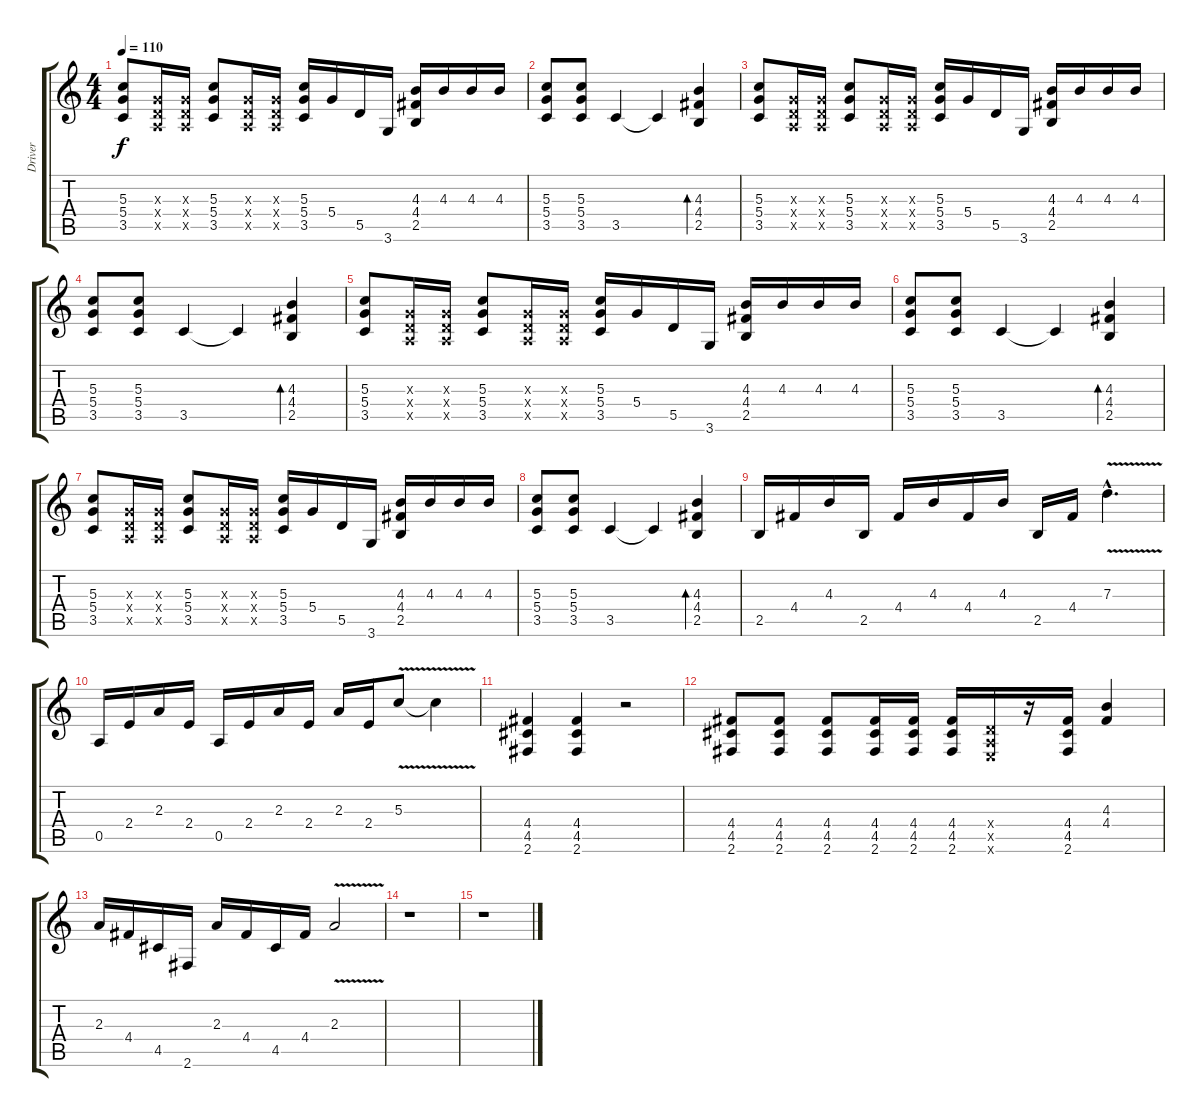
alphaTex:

\track ("Driver" "Driver") {instrument distortionguitar}
\staff {score tabs}
\tuning (E4 B3 G3 D3 A2 E2) {hide}
\ts (4 4)
\tempo 110
\clef g2
\ks c
(5.3 5.4 3.5).8{dy f} (0.3{x} 0.4{x} 0.5{x}).16 (0.3{x} 0.4{x} 0.5{x}).16 (5.3 5.4 3.5).8 (0.3{x} 0.4{x} 0.5{x}).16 (0.3{x} 0.4{x} 0.5{x}).16 (5.3 5.4 3.5).16 5.4.16 5.5.16 3.6.16 (4.3 4.4 2.5).16 4.3.16 4.3.16 4.3.16 |
(5.3 5.4 3.5).8 (5.3 5.4 3.5).8 3.5.4 3.5{t}.4 (4.3 4.4 2.5).4{bd 240} |
(5.3 5.4 3.5).8 (0.3{x} 0.4{x} 0.5{x}).16 (0.3{x} 0.4{x} 0.5{x}).16 (5.3 5.4 3.5).8 (0.3{x} 0.4{x} 0.5{x}).16 (0.3{x} 0.4{x} 0.5{x}).16 (5.3 5.4 3.5).16 5.4.16 5.5.16 3.6.16 (4.3 4.4 2.5).16 4.3.16 4.3.16 4.3.16 |
(5.3 5.4 3.5).8 (5.3 5.4 3.5).8 3.5.4 3.5{t}.4 (4.3 4.4 2.5).4{bd 240} |
(5.3 5.4 3.5).8 (0.3{x} 0.4{x} 0.5{x}).16 (0.3{x} 0.4{x} 0.5{x}).16 (5.3 5.4 3.5).8 (0.3{x} 0.4{x} 0.5{x}).16 (0.3{x} 0.4{x} 0.5{x}).16 (5.3 5.4 3.5).16 5.4.16 5.5.16 3.6.16 (4.3 4.4 2.5).16 4.3.16 4.3.16 4.3.16 |
(5.3 5.4 3.5).8 (5.3 5.4 3.5).8 3.5.4 3.5{t}.4 (4.3 4.4 2.5).4{bd 240} |
(5.3 5.4 3.5).8 (0.3{x} 0.4{x} 0.5{x}).16 (0.3{x} 0.4{x} 0.5{x}).16 (5.3 5.4 3.5).8 (0.3{x} 0.4{x} 0.5{x}).16 (0.3{x} 0.4{x} 0.5{x}).16 (5.3 5.4 3.5).16 5.4.16 5.5.16 3.6.16 (4.3 4.4 2.5).16 4.3.16 4.3.16 4.3.16 |
(5.3 5.4 3.5).8 (5.3 5.4 3.5).8 3.5.4 3.5{t}.4 (4.3 4.4 2.5).4{bd 240} |
2.5.16 4.4.16 4.3.16 2.5.16 4.4.16 4.3.16 4.4.16 4.3.16 2.5.16 4.4.16 7.3{v hac}.4{d} |
0.5.16 2.4.16 2.3.16 2.4.16 0.5.16 2.4.16 2.3.16 2.4.16 2.3.16 2.4.16 5.3{v}.8 5.3{t}.4 |
(4.4 4.5 2.6).4 (4.4 4.5 2.6).4 r.2 |
(4.4 4.5 2.6).8{volume 0} (4.4 4.5 2.6).8 (4.4 4.5 2.6).8 (4.4 4.5 2.6).16 (4.4 4.5 2.6).16 (4.4 4.5 2.6).16 (0.4{x} 0.5{x} 0.6{x}).16 r.16 (4.4 4.5 2.6).16 (4.3 4.4).4 |
2.3.16 4.4.16 4.5.16 2.6.16 2.3.16 4.4.16 4.5.16 4.4.16 2.3{v}.2 |
r.1 |
r.1
